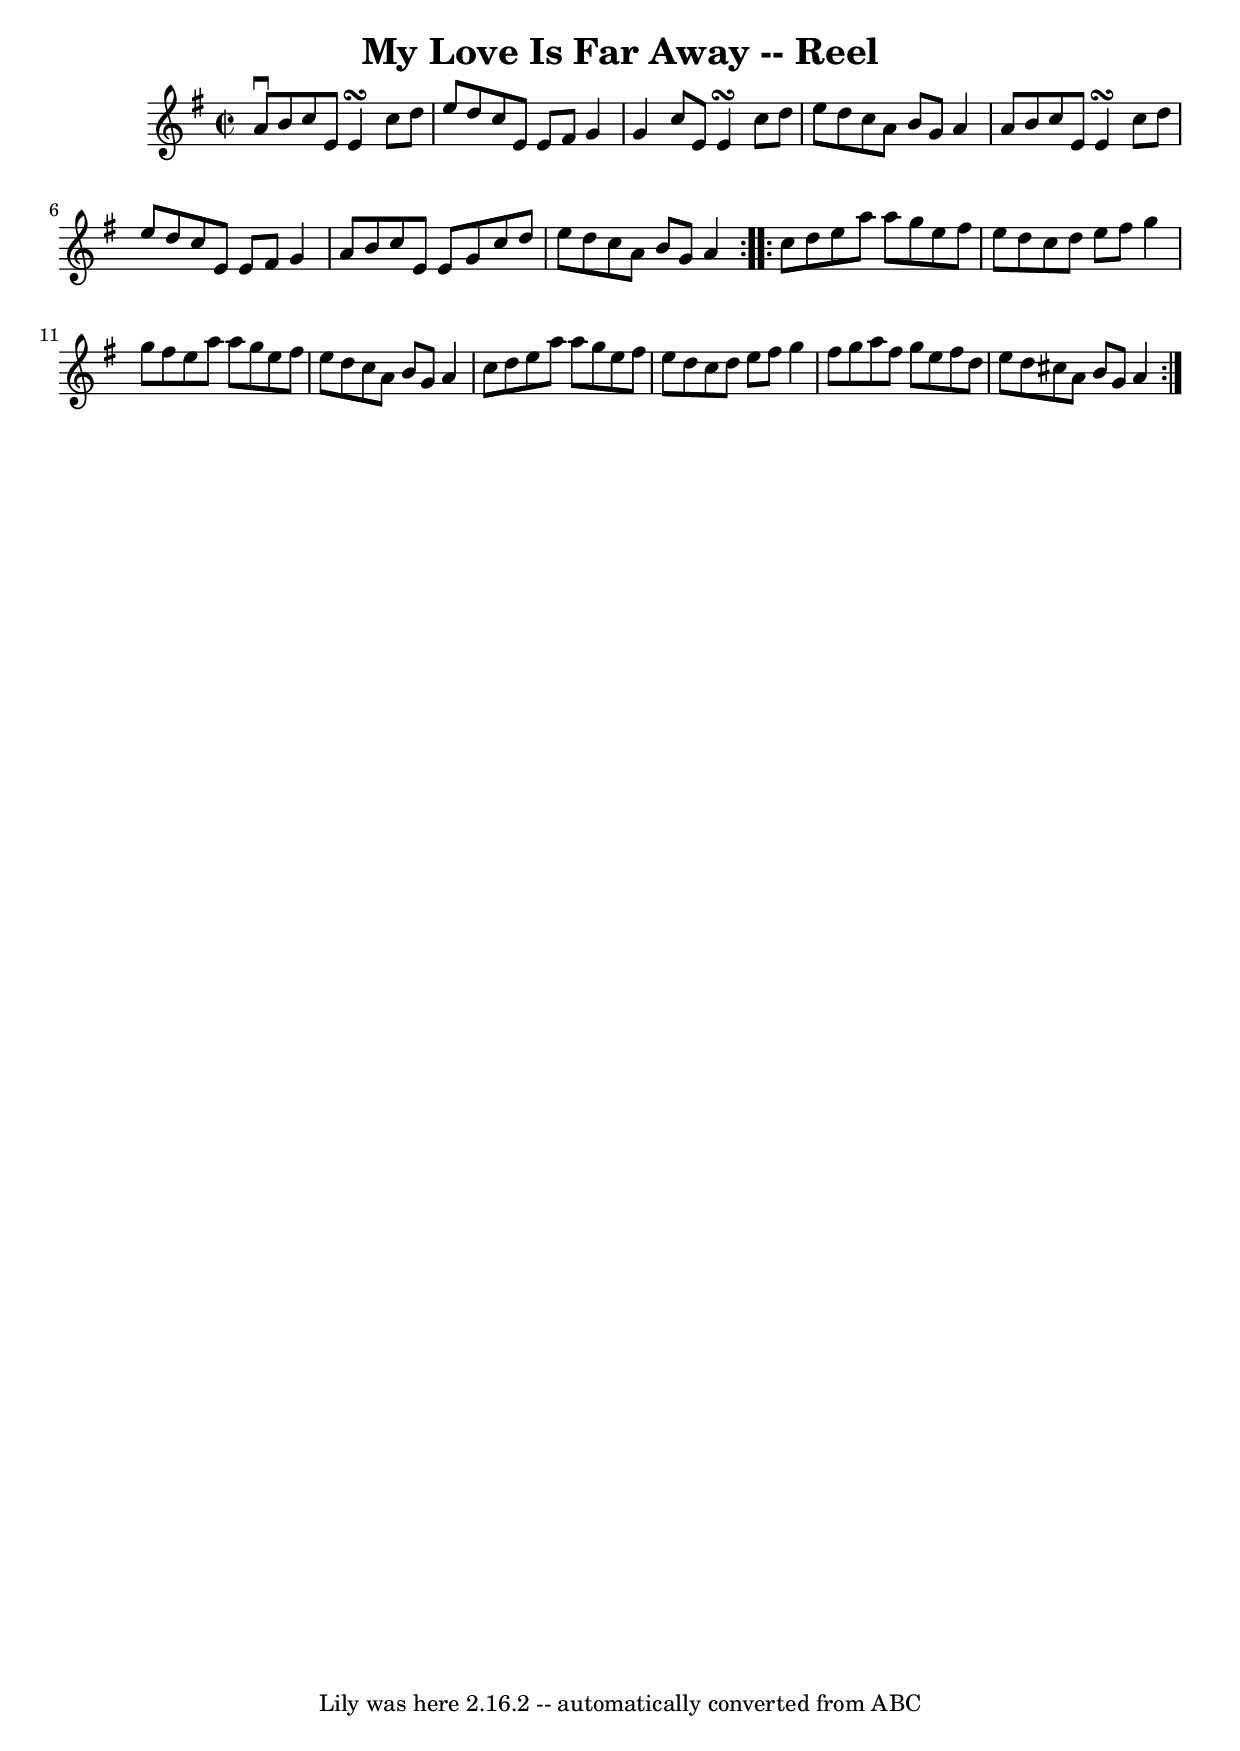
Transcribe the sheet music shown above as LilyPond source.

\version "2.7.40"
\include "Mammoth.ily"
\header {
	book = "Ryan's Mammoth Collection"
	crossRefNumber = "1"
	footnotes = "\\\\47"
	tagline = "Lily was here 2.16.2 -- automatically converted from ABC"
	title = "My Love Is Far Away -- Reel"
}
voicedefault =  {
\set Score.defaultBarType = "empty"

\repeat volta 2 {
\override Staff.TimeSignature #'style = #'C
 \time 2/2 \key a \dorian a'8^\downbow b'8  |
 c''8 e'8    
e'4\turn c''8 d''8 e''8 d''8    |
 c''8 e'8 e'8    
fis'8 g'4 g'4    |
 c''8 e'8 e'4\turn c''8 d''8    
e''8 d''8    |
 c''8 a'8 b'8 g'8 a'4 a'8 b'8    
|
 c''8 e'8 e'4\turn c''8 d''8 e''8 d''8    
|
 c''8 e'8 e'8 fis'8 g'4 a'8 b'8    |
 c''8  
 e'8 e'8 g'8 c''8 d''8 e''8 d''8    |
 c''8 a'8   
 b'8 g'8 a'4    }     \repeat volta 2 { c''8 d''8  |
 e''8 
 a''8 a''8 g''8 e''8 fis''8 e''8 d''8    |
 c''8    
d''8 e''8 fis''8 g''4 g''8 fis''8    |
 e''8 a''8    
a''8 g''8 e''8 fis''8 e''8 d''8    |
 c''8 a'8 b'8 
 g'8 a'4 c''8 d''8    |
 e''8 a''8 a''8 g''8    
e''8 fis''8 e''8 d''8    |
 c''8 d''8 e''8 fis''8    
g''4 fis''8 g''8    |
 a''8 fis''8 g''8 e''8 fis''8   
 d''8 e''8 d''8    |
 cis''8 a'8 b'8 g'8 a'4    }   
}

\score{
    <<

	\context Staff="default"
	{
	    \voicedefault 
	}

    >>
	\layout {
	}
	\midi {}
}
